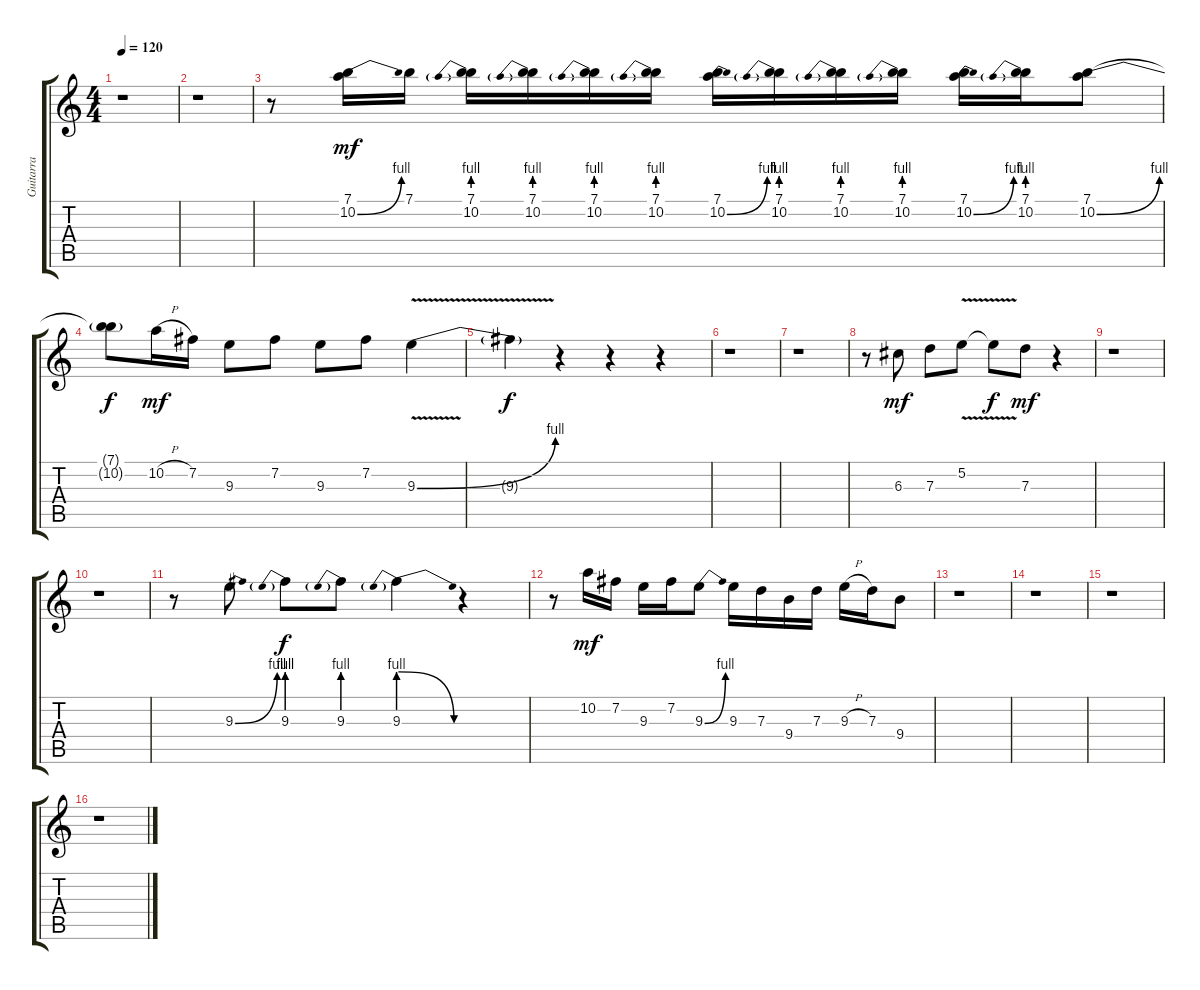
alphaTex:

\track ("Guitarra" "Guitarra") {instrument distortionguitar}
\staff {score tabs}
\tuning (E4 B3 G3 D3 A2 E2) {hide}
\ts (4 4)
\tempo 120
\clef g2
\ks c
r.1{dy mf} |
r.1 |
r.8 (7.1 10.2{be (bend 0 0 60 4)}).16 7.1.16 (7.1 10.2{be (prebend 0 4 60 4)}).16 (7.1 10.2{be (prebend 0 4 60 4)}).16 (7.1 10.2{be (prebend 0 4 60 4)}).16 (7.1 10.2{be (prebend 0 4 60 4)}).16 (7.1 10.2{be (bend 0 0 60 4)}).16 (7.1 10.2{be (prebend 0 4 60 4)}).16 (7.1 10.2{be (prebend 0 4 60 4)}).16 (7.1 10.2{be (prebend 0 4 60 4)}).16 (7.1 10.2{be (bend 0 0 60 4)}).16 (7.1 10.2{be (prebend 0 4 60 4)}).16 (7.1 10.2{be (bend 0 0 60 4)}).8 |
(7.1{t} 10.2{t}).8{dy f} 10.2{h}.16{dy mf} 7.2.16 9.3.8 7.2.8 9.3.8 7.2.8 9.3{be (bend 0 0 60 4) v}.4 |
9.3{t}.4{dy f} r.4 r.4 r.4 |
r.1 |
r.1 |
r.8 6.3.8{dy mf} 7.3.8 5.2{v}.8 5.2{t}.8{dy f} 7.3.8{dy mf} r.4 |
r.1 |
r.1 |
r.8 9.3{be (bend 0 0 60 4)}.8 9.3{be (prebend 0 4 60 4)}.8{dy f} 9.3{be (prebend 0 4 60 4)}.8 9.3{be (prebendrelease 0 4 60 0)}.4 r.4 |
r.8 10.2.16{dy mf} 7.2.16 9.3.16 7.2.16 9.3{be (bend 0 0 60 4)}.8 9.3.16 7.3.16 9.4.16 7.3.16 9.3{h}.16 7.3.16 9.4.8 |
r.1 |
r.1 |
r.1 |
r.1
